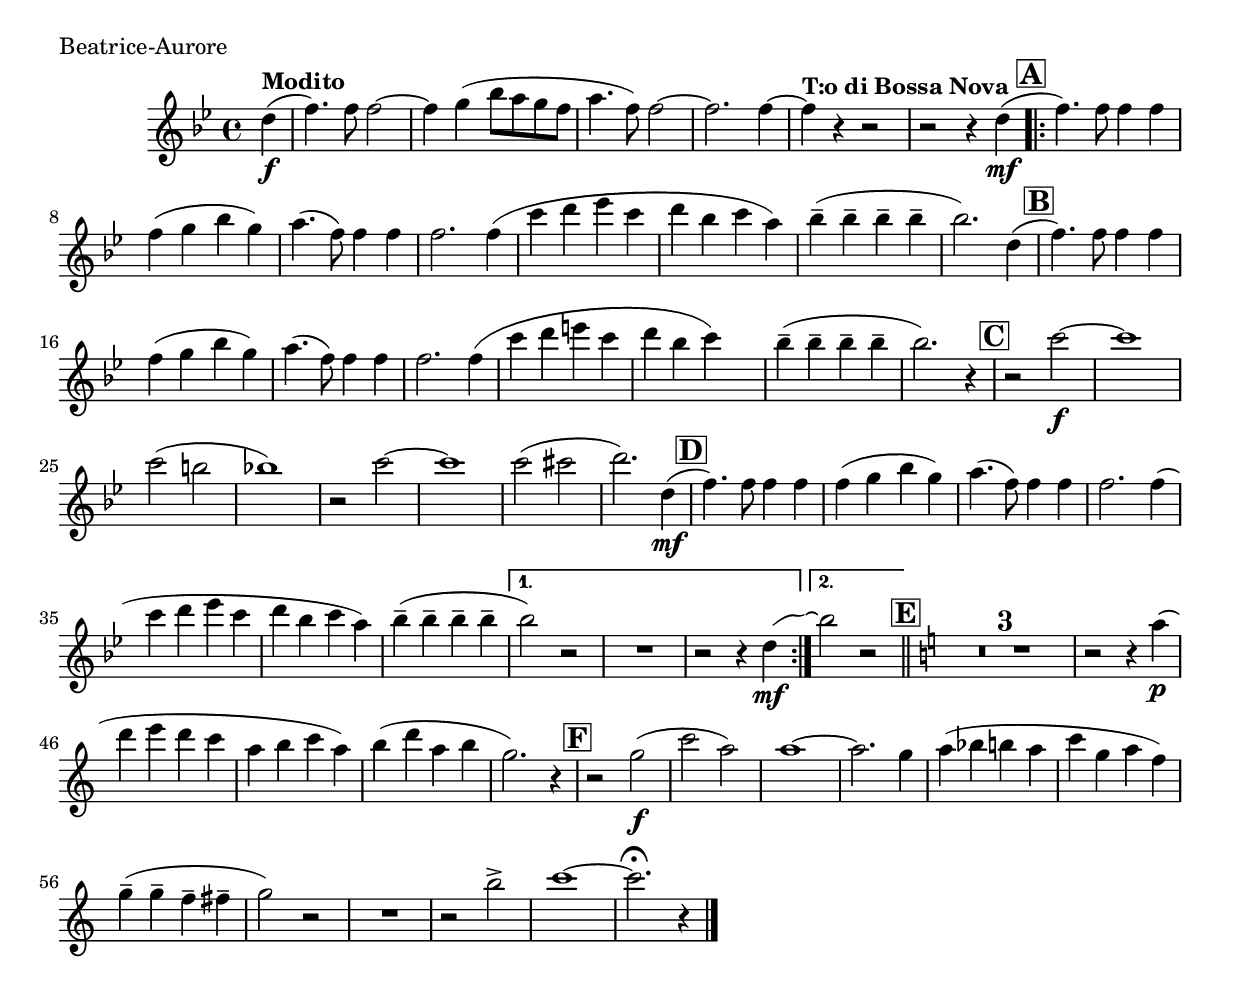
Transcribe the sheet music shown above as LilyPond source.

\version "2.18.0"
% When ready to include in collection: 1. Comment out paper.
% 				       2. Create include file of relative and
%					  header.
%Comment out from here
%{
#(set-default-paper-size "a5" 'landscape)
#(set-global-staff-size 15) % set staff-size when ready to print

\include "Marsch_format.ly"

%...to here
%}
  \score {

    % Svenska Polisens Marscher: 1. Beatrice Aurore   
    \relative c'' { 
    	    \key bes \major \time 4/4 
    	    \compressFullBarRests
    	    \set Score.markFormatter = #format-mark-box-letters
    	    \partial 4 d4\f^\markup {\bold {Modito}} ( |f4.) f8 f2~ 
    	    f4 g (bes8 a g f |a4. f8) f2~ |f2. f4~
    	    f^\markup {\bold {T:o di Bossa Nova}} r r2 |r r4 d\mf (
    	    
%Rehearsal mark A
	    \mark \default
    	    \repeat volta 2 {
    	    	    f4.) f8 f4 f |f (g bes g) |a4. (f8) f4 f |f2. f4 ( 
    	    	    c' d ees c | d bes c a) |bes-- (bes-- bes-- bes-- 
    	    	    bes2.) d,4 ( 
    	    	    
%Rehearsal mark B
	    \mark \default   	    	    
    	    	    f4.) f8 f4 f |f (g bes g) |a4. (f8) f4 f |f2. f4 ( 
    	    	    c' d e c |d bes c s) |bes-- (bes-- bes-- bes-- |bes2.) r4
    	    	    
%Rehearsal mark C
	    \mark \default
    	    r2 c2~\f |c1 |c2 (b |bes!1) |r2 c~ |c1 |c2 (cis |d2.) d,4\mf (

%Rehearsal mark D
	    \mark \default
	    f4.) f8 f4 f |f (g bes g) |a4. (f8) f4 f |f2. f4 ( |c' d ees c
    	    d bes c a) |bes-- (bes-- bes-- bes-- }
    	    \alternative {
    	    	    {bes2) r |R1 |r2 r4 
{\once \override Slur.control-points = #'((1 . 3) (3 . 4.6) (3 . 3.6) (4 . 4))
                    d,4\mf( <>)} }
    	    	    {bes'2\repeatTie r \bar "||"}    	    
    	    }
    	    
%Rehearsal mark E
	    \mark \default
	    \key c \major
    	    R1*3 |r2 r4 a\p ( |d e d c |a b c a) |b (d a b |g2.) r4 
    	    
%Rehearsal mark F
	    \mark \default
    	    r2 g\f ( |c a) |a1~ |a2. g4 |a (bes b a |c g a f) 
    	    g-- (g-- f-- fis-- |g2) r |R1 |r2 b-> |c1~ |c2.\fermata r4
    	    \bar "|."
    }%end relative
    \header {
    	    piece = "Beatrice-Aurore"
    	    composer = "Mj. Caesarman"
    	}
    	\layout {ragged-last = ##t
    	}
  }%end score
